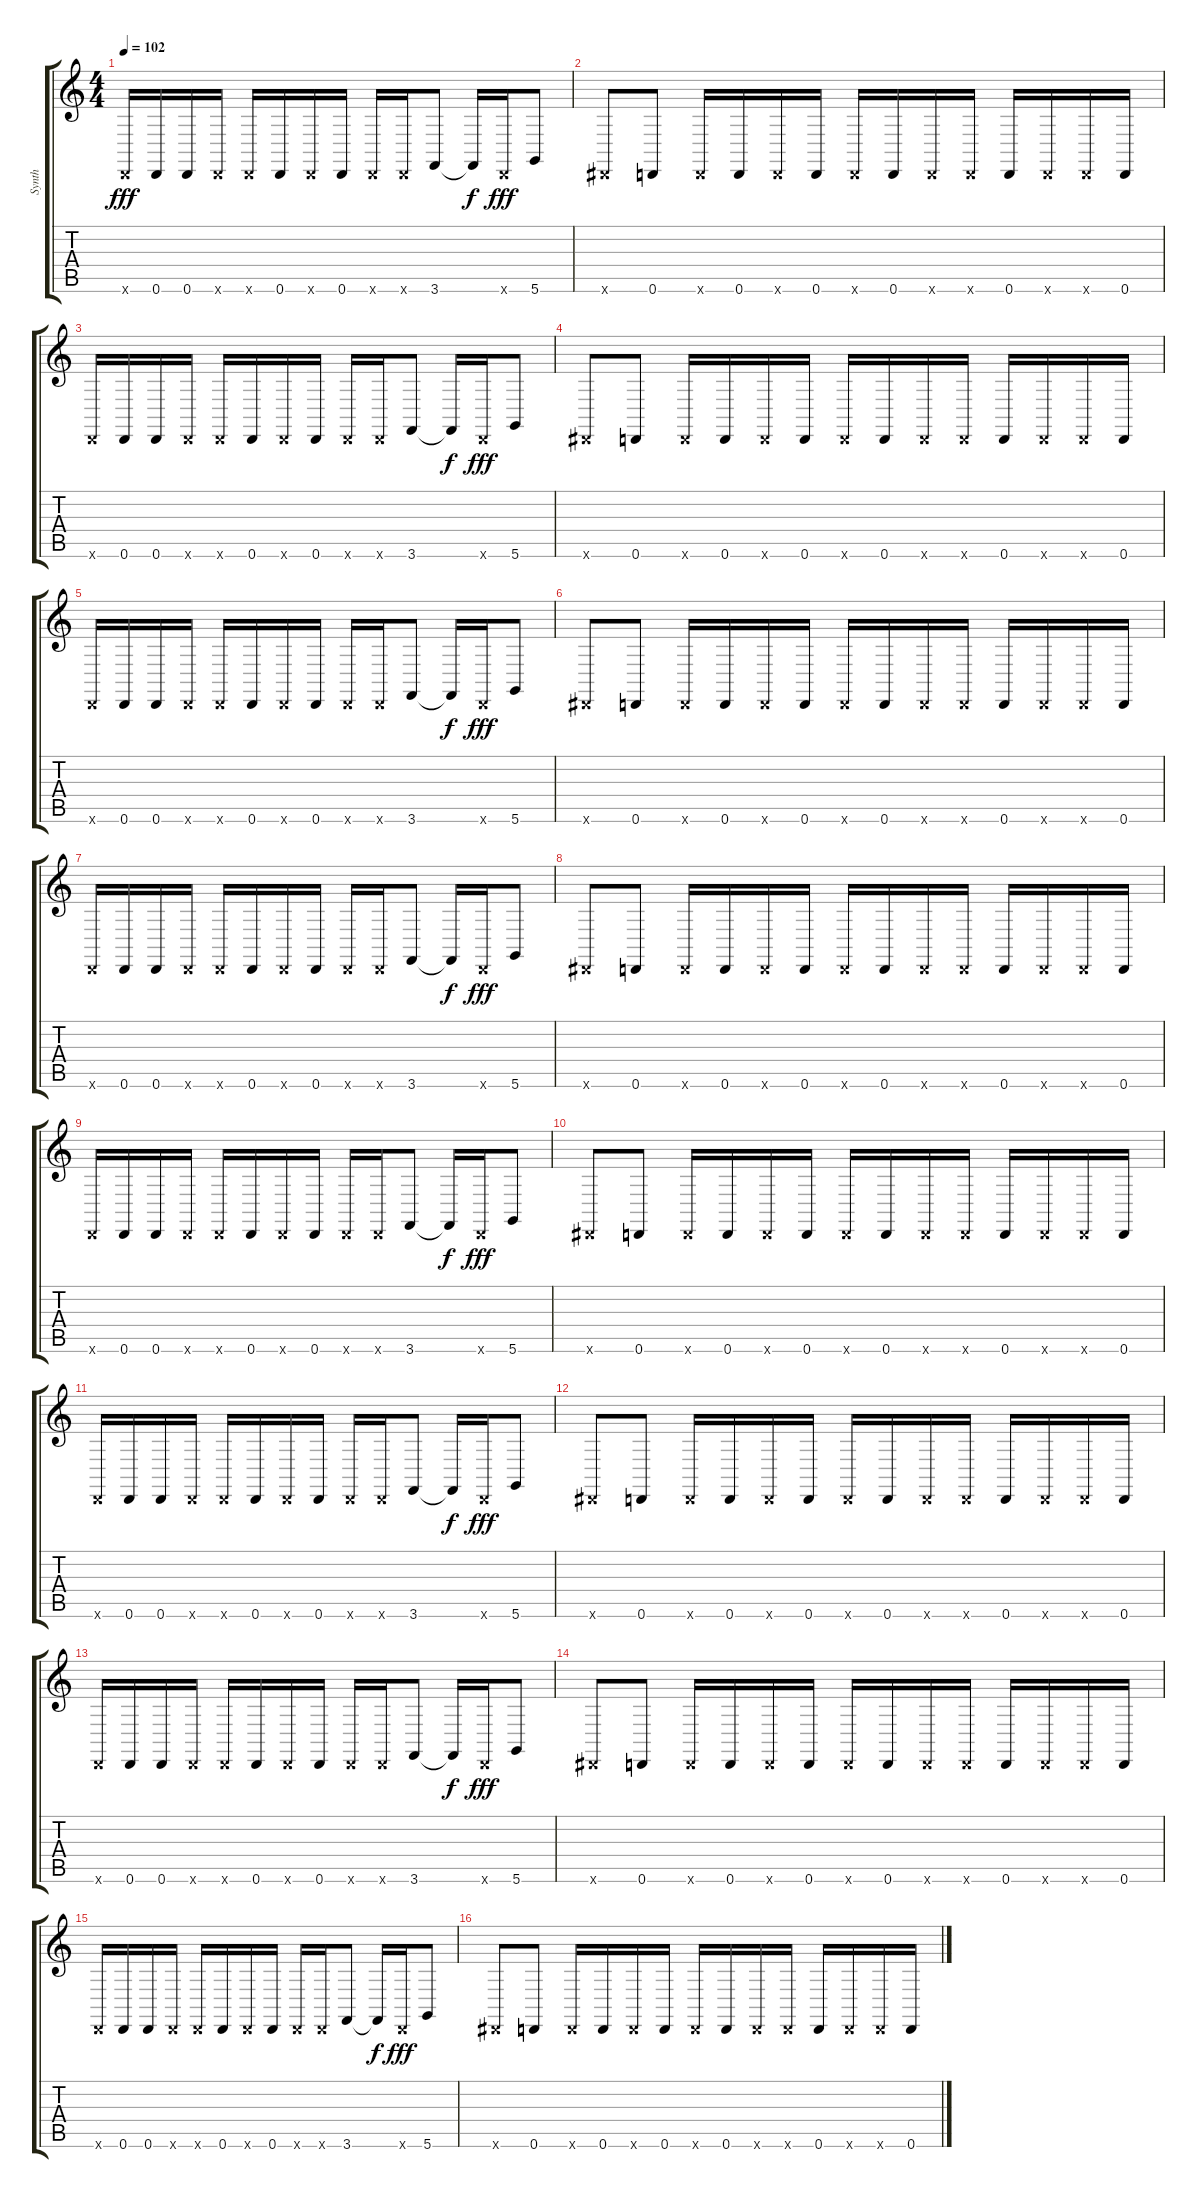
\track ("Synth" "Synth") {instrument pad3polysynth}
\staff {score tabs}
\tuning (E4 B3 G3 D3 A2 D2) {hide}
\ts (4 4)
\tempo 102
\clef g2
\ks c
0.6{x}.16{dy fff} 0.6.16 0.6.16 0.6{x}.16 0.6{x}.16 0.6.16 0.6{x}.16 0.6.16 0.6{x}.16 0.6{x}.16 3.6.8 3.6{t}.16{dy f} 0.6{x}.16{dy fff} 5.6.8 |
1.6{x}.8 0.6.8 0.6{x}.16 0.6.16 0.6{x}.16 0.6.16 0.6{x}.16 0.6.16 0.6{x}.16 0.6{x}.16 0.6.16 0.6{x}.16 0.6{x}.16 0.6.16 |
0.6{x}.16 0.6.16 0.6.16 0.6{x}.16 0.6{x}.16 0.6.16 0.6{x}.16 0.6.16 0.6{x}.16 0.6{x}.16 3.6.8 3.6{t}.16{dy f} 0.6{x}.16{dy fff} 5.6.8 |
1.6{x}.8 0.6.8 0.6{x}.16 0.6.16 0.6{x}.16 0.6.16 0.6{x}.16 0.6.16 0.6{x}.16 0.6{x}.16 0.6.16 0.6{x}.16 0.6{x}.16 0.6.16 |
0.6{x}.16 0.6.16 0.6.16 0.6{x}.16 0.6{x}.16 0.6.16 0.6{x}.16 0.6.16 0.6{x}.16 0.6{x}.16 3.6.8 3.6{t}.16{dy f} 0.6{x}.16{dy fff} 5.6.8 |
1.6{x}.8 0.6.8 0.6{x}.16 0.6.16 0.6{x}.16 0.6.16 0.6{x}.16 0.6.16 0.6{x}.16 0.6{x}.16 0.6.16 0.6{x}.16 0.6{x}.16 0.6.16 |
0.6{x}.16 0.6.16 0.6.16 0.6{x}.16 0.6{x}.16 0.6.16 0.6{x}.16 0.6.16 0.6{x}.16 0.6{x}.16 3.6.8 3.6{t}.16{dy f} 0.6{x}.16{dy fff} 5.6.8 |
1.6{x}.8 0.6.8 0.6{x}.16 0.6.16 0.6{x}.16 0.6.16 0.6{x}.16 0.6.16 0.6{x}.16 0.6{x}.16 0.6.16 0.6{x}.16 0.6{x}.16 0.6.16 |
0.6{x}.16 0.6.16 0.6.16 0.6{x}.16 0.6{x}.16 0.6.16 0.6{x}.16 0.6.16 0.6{x}.16 0.6{x}.16 3.6.8 3.6{t}.16{dy f} 0.6{x}.16{dy fff} 5.6.8 |
1.6{x}.8 0.6.8 0.6{x}.16 0.6.16 0.6{x}.16 0.6.16 0.6{x}.16 0.6.16 0.6{x}.16 0.6{x}.16 0.6.16 0.6{x}.16 0.6{x}.16 0.6.16 |
0.6{x}.16 0.6.16 0.6.16 0.6{x}.16 0.6{x}.16 0.6.16 0.6{x}.16 0.6.16 0.6{x}.16 0.6{x}.16 3.6.8 3.6{t}.16{dy f} 0.6{x}.16{dy fff} 5.6.8 |
1.6{x}.8 0.6.8 0.6{x}.16 0.6.16 0.6{x}.16 0.6.16 0.6{x}.16 0.6.16 0.6{x}.16 0.6{x}.16 0.6.16 0.6{x}.16 0.6{x}.16 0.6.16 |
0.6{x}.16 0.6.16 0.6.16 0.6{x}.16 0.6{x}.16 0.6.16 0.6{x}.16 0.6.16 0.6{x}.16 0.6{x}.16 3.6.8 3.6{t}.16{dy f} 0.6{x}.16{dy fff} 5.6.8 |
1.6{x}.8 0.6.8 0.6{x}.16 0.6.16 0.6{x}.16 0.6.16 0.6{x}.16 0.6.16 0.6{x}.16 0.6{x}.16 0.6.16 0.6{x}.16 0.6{x}.16 0.6.16 |
0.6{x}.16 0.6.16 0.6.16 0.6{x}.16 0.6{x}.16 0.6.16 0.6{x}.16 0.6.16 0.6{x}.16 0.6{x}.16 3.6.8 3.6{t}.16{dy f} 0.6{x}.16{dy fff} 5.6.8 |
1.6{x}.8 0.6.8 0.6{x}.16 0.6.16 0.6{x}.16 0.6.16 0.6{x}.16 0.6.16 0.6{x}.16 0.6{x}.16 0.6.16 0.6{x}.16 0.6{x}.16 0.6.16
